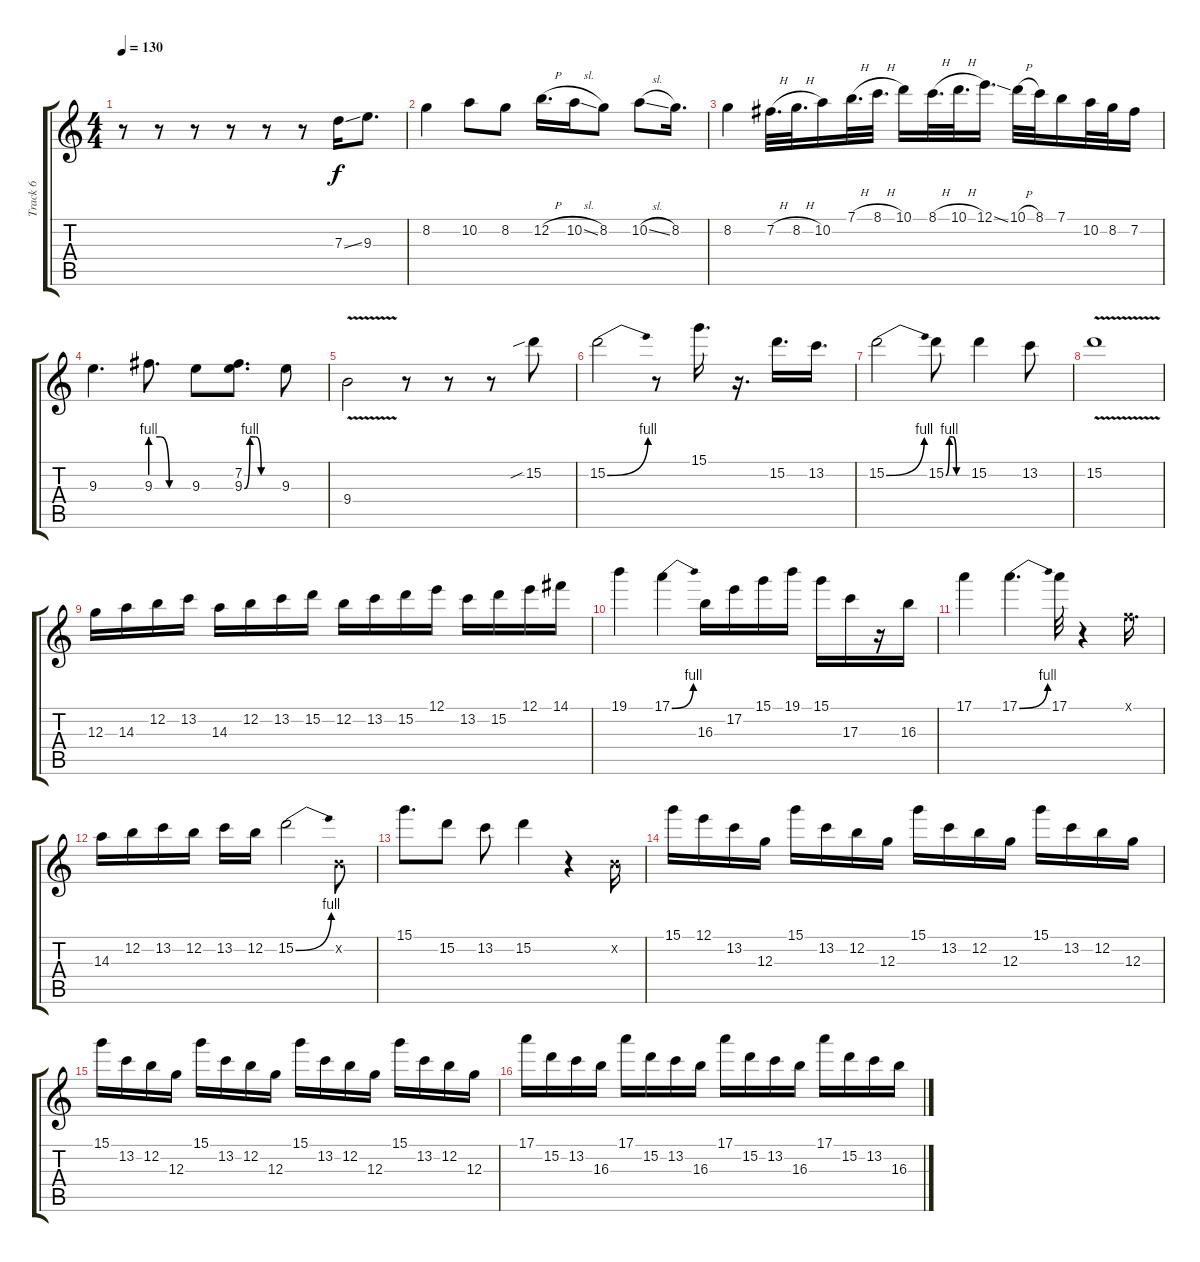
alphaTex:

\track ("Track 6" "Track 6") {instrument distortionguitar}
\staff {score tabs}
\tuning (E4 B3 G3 D3 A2 E2) {hide}
\ts (4 4)
\tempo 130
\clef g2
\ks c
r.8{dy f} r.8 r.8 r.8 r.8 r.8 7.3{ss}.16 9.3.8{d} |
8.2.4 10.2.8 8.2.8 12.2{h}.16{d} 10.2{sl}.16 8.2.8 10.2{sl}.8 8.2.16{d} |
8.2.4 7.2{h}.32{d} 8.2{h}.32{d} 10.2.16 7.1{h}.32{d} 8.1{h}.32{d} 10.1.16 8.1{h}.32{d} 10.1{h}.32{d} 12.1{ss}.16{d} 10.1{h}.32 8.1.32 7.1.16 10.2.32 8.2.32 7.2.16 |
9.3.4{d} 9.3{be (custom 0 4 15 4 30 0 60 0)}.8{d} 9.3.8 (7.2 9.3{be (custom 0 0 10 4 20 4 30 0 60 0)}).8{d} 9.3.8 |
9.4{v}.2 r.8 r.8 r.8 15.2{sib}.8 |
15.2{be (bend 0 0 60 4)}.2 r.8 15.1.16{d} r.16{d} 15.2.16{d} 13.2.16{d} |
15.2{be (bend 0 0 60 4)}.2 15.2{be (custom 0 0 10 4 20 4 30 0 60 0)}.8 15.2.4 13.2.8 |
15.2{v}.1 |
12.3.16 14.3.16 12.2.16 13.2.16 14.3.16 12.2.16 13.2.16 15.2.16 12.2.16 13.2.16 15.2.16 12.1.16 13.2.16 15.2.16 12.1.16 14.1.16 |
19.1.4 17.1{be (bend 0 0 60 4)}.4 16.3.16 17.2.16 15.1.16 19.1.16 15.1.16 17.3.16 r.16 16.3.16 |
17.1.4 17.1{be (bend 0 0 60 4)}.4{d} 17.1.32 r.4 1.1{x}.16{d} |
14.3.16 12.2.16 13.2.16 12.2.16 13.2.16 12.2.16 15.2{be (bend 0 0 60 4)}.2 0.2{x}.8 |
15.1.8{d} 15.2.8 13.2.8 15.2.4 r.4 0.2{x}.16 |
15.1.16 12.1.16 13.2.16 12.3.16 15.1.16 13.2.16 12.2.16 12.3.16 15.1.16 13.2.16 12.2.16 12.3.16 15.1.16 13.2.16 12.2.16 12.3.16 |
15.1.16 13.2.16 12.2.16 12.3.16 15.1.16 13.2.16 12.2.16 12.3.16 15.1.16 13.2.16 12.2.16 12.3.16 15.1.16 13.2.16 12.2.16 12.3.16 |
17.1.16 15.2.16 13.2.16 16.3.16 17.1.16 15.2.16 13.2.16 16.3.16 17.1.16 15.2.16 13.2.16 16.3.16 17.1.16 15.2.16 13.2.16 16.3.16
